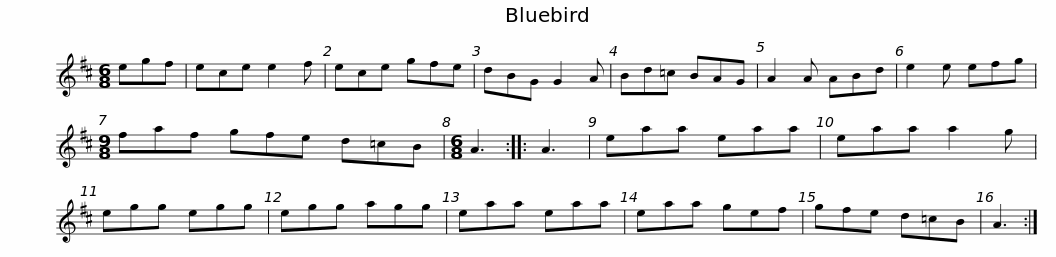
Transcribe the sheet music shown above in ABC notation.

X:1
L:1/8
M:6/8
I:linebreak $
K:D
V:1 treble
V:1
 egf | ece e2 f | ece gfe | dBG G2 A | Bd=c BAG | %5
 A2 A ABd | e2 e efg |$[M:9/8] faf gfe d=cB |[M:6/8] A3 :: A3 | %10
 eaa eaa | eaa a2 g | egg egg | egg agg |$ eaa eaa | %15
 eaa gef | gfe d=cB | A3 :| %18
